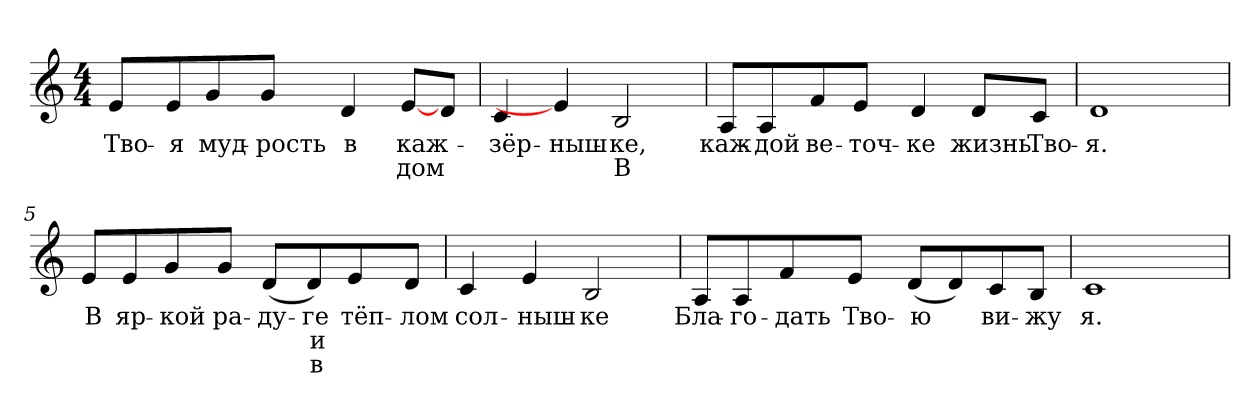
**kern	**text	**text	**text
*part1	*part1	*part1	*part1
*staff1	*staff1	*staff1	*staff1
!!LO:PB:g=z
*clefG2	*	*	*
*k[]	*	*	*
*C:	*	*	*
*M4/4	*	*	*
=1	=1	=1	=1
!	!LO:LY:b:color=#000000	!	!
8ei/L	Тво-	.	.
!	!LO:LY:b:color=#000000	!	!
8ei/	-я	.	.
!	!LO:LY:b:color=#000000	!	!
8gi/	муд-	.	.
!	!LO:LY:b:color=#000000	!	!
8gi/J	-рость	.	.
!	!LO:LY:b:color=#000000	!	!
4di/	в	.	.
!	!LO:LY:b:color=#000000	!LO:LY:b:color=#000000	!
[<8ei/L	каж-	-дом	.
8di/J	.	.	.
=2	=2	=2	=2
!	!LO:LY:b:color=#000000	!	!
4ci/	зёр-	.	.
!	!LO:LY:b:color=#000000	!	!
4ei/]	-ныш-	.	.
!	!LO:LY:b:color=#000000	!LO:LY:b:color=#000000	!
2Bi/	-ке,	В	.
=3	=3	=3	=3
!	!LO:LY:b:color=#000000	!	!
8Ai/L	каж-	.	.
!	!LO:LY:b:color=#000000	!	!
8Ai/	-дой	.	.
!	!LO:LY:b:color=#000000	!	!
8fi/	ве-	.	.
!	!LO:LY:b:color=#000000	!	!
8ei/J	-точ-	.	.
!	!LO:LY:b:color=#000000	!	!
4di/	-ке	.	.
!	!LO:LY:b:color=#000000	!	!
8di/L	жизнь	.	.
!	!LO:LY:b:color=#000000	!	!
8ci/J	Тво-	.	.
=4	=4	=4	=4
!	!LO:LY:b:color=#000000	!	!
1di	-я.	.	.
!!LO:LB:g=z
=5	=5	=5	=5
!	!LO:LY:b:color=#000000	!	!
8ei/L	В	.	.
!	!LO:LY:b:color=#000000	!	!
8ei/	яр-	.	.
!	!LO:LY:b:color=#000000	!	!
8gi/	-кой	.	.
!	!LO:LY:b:color=#000000	!	!
8gi/J	ра-	.	.
!	!LO:LY:b:color=#000000	!	!
(8di/L	-ду-	.	.
!	!LO:LY:b:color=#000000	!LO:LY:b:color=#000000	!LO:LY:b:color=#000000
8di/)	-ге	и	в
!	!LO:LY:b:color=#000000	!	!
8ei/	тёп-	.	.
!	!LO:LY:b:color=#000000	!	!
8di/J	-лом	.	.
=6	=6	=6	=6
!	!LO:LY:b:color=#000000	!	!
4ci/	сол-	.	.
!	!LO:LY:b:color=#000000	!	!
4ei/	-ныш-	.	.
!	!LO:LY:b:color=#000000	!	!
2Bi/	-ке	.	.
=7	=7	=7	=7
!	!LO:LY:b:color=#000000	!	!
8Ai/L	Бла-	.	.
!	!LO:LY:b:color=#000000	!	!
8Ai/	-го-	.	.
!	!LO:LY:b:color=#000000	!	!
8fi/	-дать	.	.
!	!LO:LY:b:color=#000000	!	!
8ei/J	Тво-	.	.
!	!LO:LY:b:color=#000000	!	!
(8di/L	-ю	.	.
8di/)	.	.	.
!	!LO:LY:b:color=#000000	!	!
8ci/	ви-	.	.
!	!LO:LY:b:color=#000000	!	!
8Bi/J	-жу	.	.
=8	=8	=8	=8
!	!LO:LY:b:color=#000000	!	!
1ci	я.	.	.
=	=	=	=
*-	*-	*-	*-
